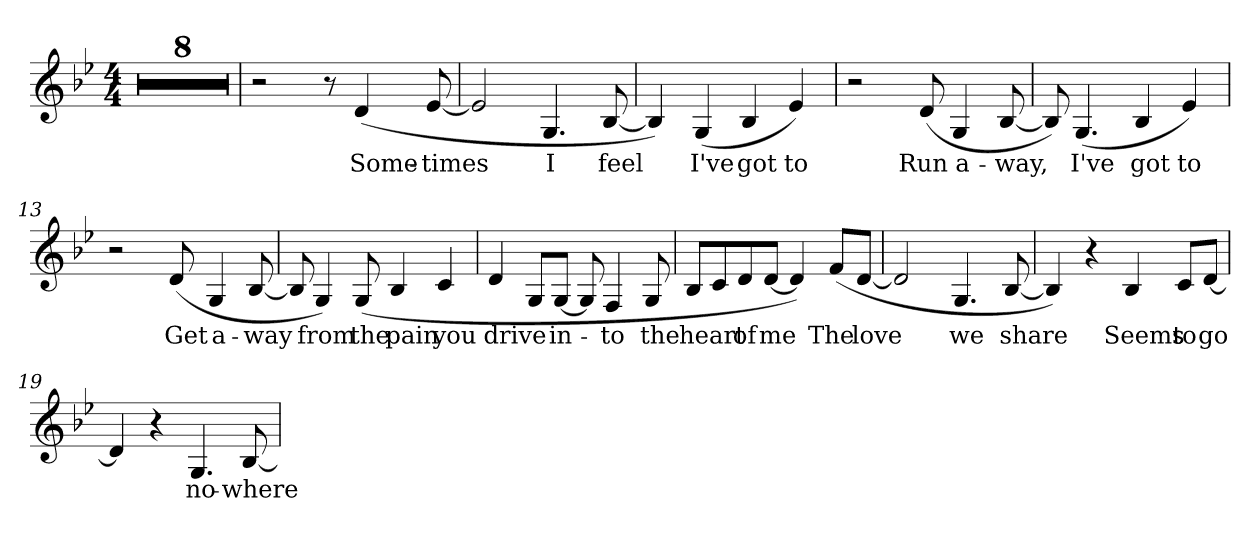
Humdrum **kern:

**kern	**text
*part1	*part1
*staff1	*staff1
!!LO:PB:g=z
*clefG2	*
*k[b-e-]	*
*g:	*
*M4/4	*
=	=
1r;<	.
=1	=1
1r	.
=2	=2
1r	.
=3	=3
1r	.
=4	=4
1r	.
=5	=5
1r	.
=6	=6
1r	.
=7	=7
1r	.
=8	=8
2r	.
8r	.
!	!LO:LY:b:color=#000000
(4di/	Some-
!	!LO:LY:b:color=#000000
[8e-i/	-times
!!LO:LB:g=z
=9	=9
2e-i/]	.
!	!LO:LY:b:color=#000000
4.Gi/	I
!	!LO:LY:b:color=#000000
[8B-i/	feel
=10	=10
4B-i/])	.
!	!LO:LY:b:color=#000000
(4Gi/	I've
!	!LO:LY:b:color=#000000
4B-i/	got
!	!LO:LY:b:color=#000000
4e-i/)	to
=11	=11
2r	.
!	!LO:LY:b:color=#000000
(8di/	Run
!	!LO:LY:b:color=#000000
4Gi/	a-
!	!LO:LY:b:color=#000000
[8B-i/	-way,
=12	=12
8B-i/])	.
!	!LO:LY:b:color=#000000
(4.Gi/	I've
!	!LO:LY:b:color=#000000
4B-i/	got
!	!LO:LY:b:color=#000000
4e-i/)	to
=13	=13
2r	.
!	!LO:LY:b:color=#000000
(8di/	Get
!	!LO:LY:b:color=#000000
4Gi/	a-
!	!LO:LY:b:color=#000000
[8B-i/	-way
!!LO:LB:g=z
=14	=14
8B-i/]	.
!	!LO:LY:b:color=#000000
4Gi/)	from
!	!LO:LY:b:color=#000000
(8Gi/	the
!	!LO:LY:b:color=#000000
4B-i/	pain
!	!LO:LY:b:color=#000000
4ci/	you
=15	=15
!	!LO:LY:b:color=#000000
4di/	drive
8Gi/L	.
!	!LO:LY:b:color=#000000
[8Gi/J	in-
8Gi/]	.
!	!LO:LY:b:color=#000000
4Fi/	-to
!	!LO:LY:b:color=#000000
8Gi/	the
=16	=16
!	!LO:LY:b:color=#000000
8B-i/L	heart
8ci/	.
!	!LO:LY:b:color=#000000
8di/	of
!	!LO:LY:b:color=#000000
[8di/J	me
4di/])	.
!	!LO:LY:b:color=#000000
(8fi/L	The
!	!LO:LY:b:color=#000000
[8di/J	love
=17	=17
2di/]	.
!	!LO:LY:b:color=#000000
4.Gi/	we
!	!LO:LY:b:color=#000000
[8B-i/	share
=18	=18
4B-i/])	.
4r	.
!	!LO:LY:b:color=#000000
4B-i/	Seems
!	!LO:LY:b:color=#000000
8ci/L	to
!	!LO:LY:b:color=#000000
[8di/J	go
!!LO:LB:g=z
=19	=19
4di/]	.
4r	.
!	!LO:LY:b:color=#000000
4.Gi/	no-
!	!LO:LY:b:color=#000000
[8B-i/	-where
=	=
*-	*-
